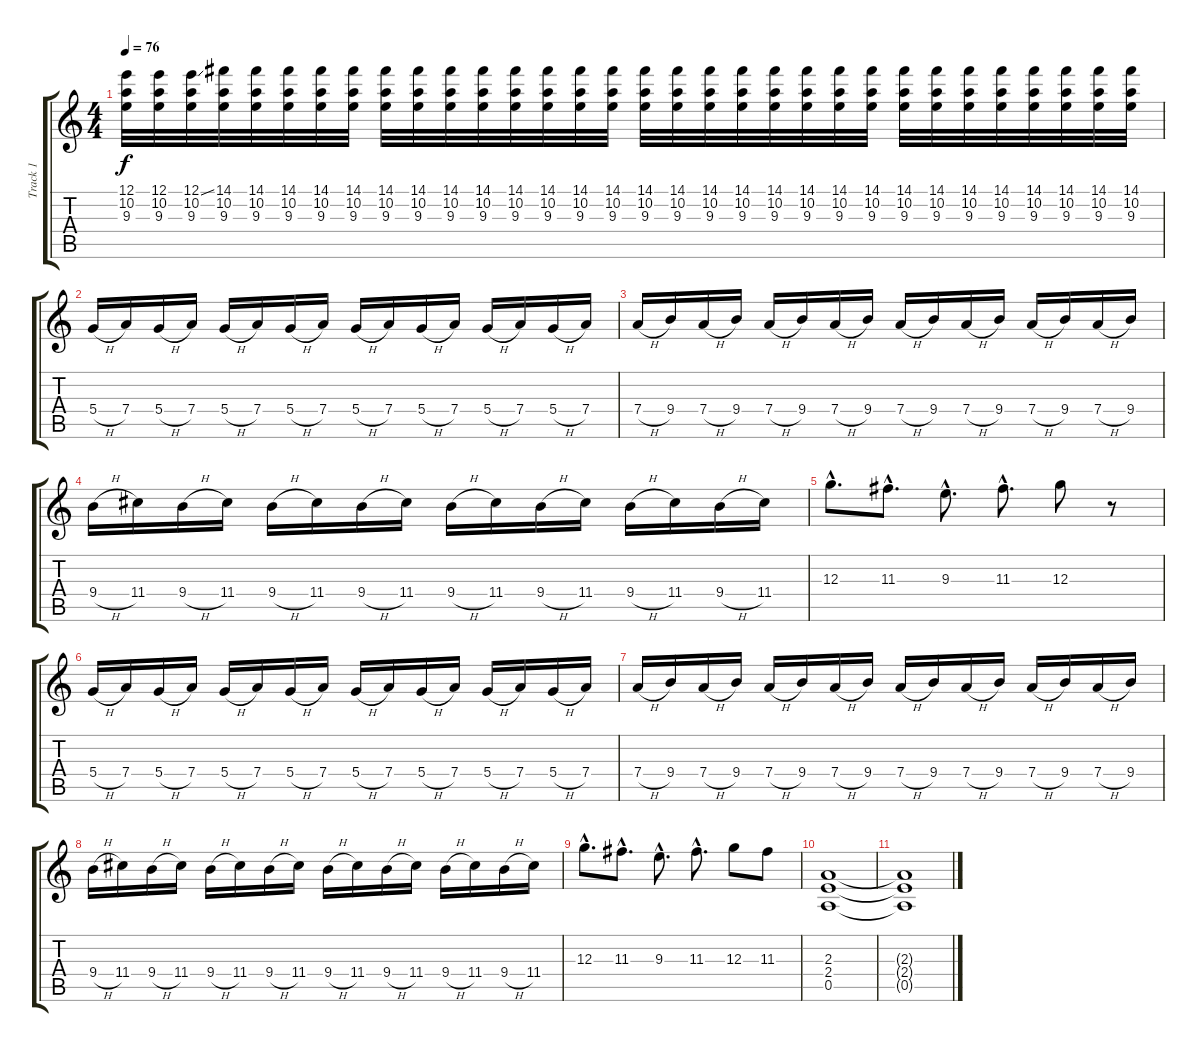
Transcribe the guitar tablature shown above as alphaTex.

\track ("Track 1" "Track 1") {instrument electricguitarjazz}
\staff {score tabs}
\tuning (E4 B3 G3 D3 A2 E2) {hide}
\ts (4 4)
\tempo 76
\clef g2
\ks c
(12.1 10.2 9.3).32{dy f} (12.1 10.2 9.3).32 (12.1{ss} 10.2 9.3).32 (14.1 10.2 9.3).32 (14.1 10.2 9.3).32 (14.1 10.2 9.3).32 (14.1 10.2 9.3).32 (14.1 10.2 9.3).32 (14.1 10.2 9.3).32 (14.1 10.2 9.3).32 (14.1 10.2 9.3).32 (14.1 10.2 9.3).32 (14.1 10.2 9.3).32 (14.1 10.2 9.3).32 (14.1 10.2 9.3).32 (14.1 10.2 9.3).32 (14.1 10.2 9.3).32 (14.1 10.2 9.3).32 (14.1 10.2 9.3).32 (14.1 10.2 9.3).32 (14.1 10.2 9.3).32 (14.1 10.2 9.3).32 (14.1 10.2 9.3).32 (14.1 10.2 9.3).32 (14.1 10.2 9.3).32 (14.1 10.2 9.3).32 (14.1 10.2 9.3).32 (14.1 10.2 9.3).32 (14.1 10.2 9.3).32 (14.1 10.2 9.3).32 (14.1 10.2 9.3).32 (14.1 10.2 9.3).32 |
5.4{h}.16 7.4.16 5.4{h}.16 7.4.16 5.4{h}.16 7.4.16 5.4{h}.16 7.4.16 5.4{h}.16 7.4.16 5.4{h}.16 7.4.16 5.4{h}.16 7.4.16 5.4{h}.16 7.4.16 |
7.4{h}.16 9.4.16 7.4{h}.16 9.4.16 7.4{h}.16 9.4.16 7.4{h}.16 9.4.16 7.4{h}.16 9.4.16 7.4{h}.16 9.4.16 7.4{h}.16 9.4.16 7.4{h}.16 9.4.16 |
9.4{h}.16 11.4.16 9.4{h}.16 11.4.16 9.4{h}.16 11.4.16 9.4{h}.16 11.4.16 9.4{h}.16 11.4.16 9.4{h}.16 11.4.16 9.4{h}.16 11.4.16 9.4{h}.16 11.4.16 |
12.3{hac}.8{d} 11.3{hac}.8{d} 9.3{hac}.8{d} 11.3{hac}.8{d} 12.3.8 r.8 |
5.4{h}.16 7.4.16 5.4{h}.16 7.4.16 5.4{h}.16 7.4.16 5.4{h}.16 7.4.16 5.4{h}.16 7.4.16 5.4{h}.16 7.4.16 5.4{h}.16 7.4.16 5.4{h}.16 7.4.16 |
7.4{h}.16 9.4.16 7.4{h}.16 9.4.16 7.4{h}.16 9.4.16 7.4{h}.16 9.4.16 7.4{h}.16 9.4.16 7.4{h}.16 9.4.16 7.4{h}.16 9.4.16 7.4{h}.16 9.4.16 |
9.4{h}.16 11.4.16 9.4{h}.16 11.4.16 9.4{h}.16 11.4.16 9.4{h}.16 11.4.16 9.4{h}.16 11.4.16 9.4{h}.16 11.4.16 9.4{h}.16 11.4.16 9.4{h}.16 11.4.16 |
12.3{hac}.8{d} 11.3{hac}.8{d} 9.3{hac}.8{d} 11.3{hac}.8{d} 12.3.8 11.3.8 |
(2.3 2.4 0.5).1 |
(2.3{t} 2.4{t} 0.5{t}).1
